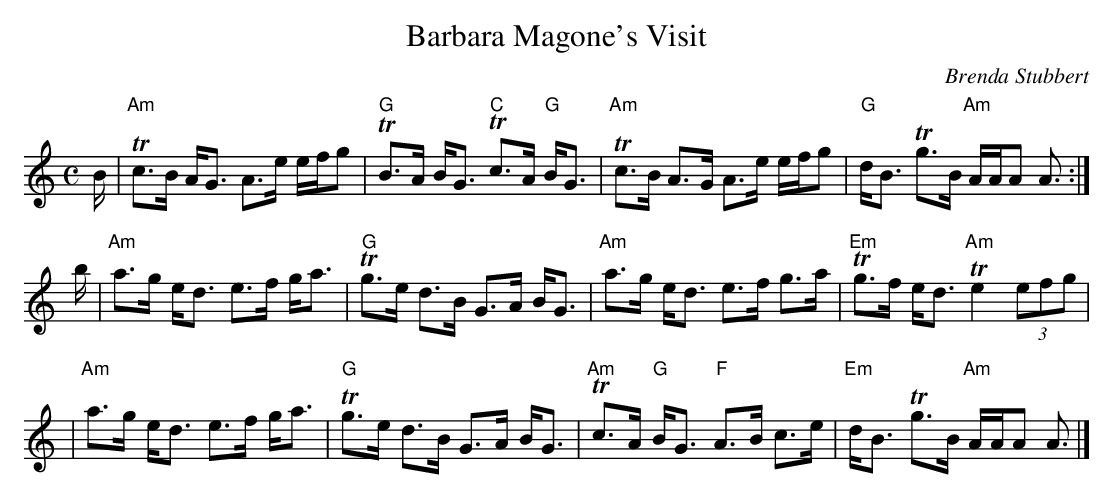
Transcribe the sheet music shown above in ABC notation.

X:1
T: Barbara Magone's Visit
C: Brenda Stubbert
M: C
L: 1/16
K: Am
B \
| "Am"Tc3B AG3 A3e efg2 | "G"TB3A BG3 "C"Tc3A "G"BG3 \
| "Am"Tc3B A3G A3e efg2 | "G"dB3 Tg3B "Am"AAA2 A3 :|
b \
| "Am"a3g ed3 e3f ga3 | "G"Tg3e d3B G3A BG3 \
| "Am"a3g ed3 e3f g3a | "Em"Tg3f ed3 "Am"Te4 (3e2f2g2 |
| "Am"a3g ed3 e3f ga3 | "G"Tg3e d3B G3A BG3 \
| "Am"Tc3A "G"BG3 "F"A3B c3e | "Em"dB3 Tg3B "Am"AAA2 A3 |]
